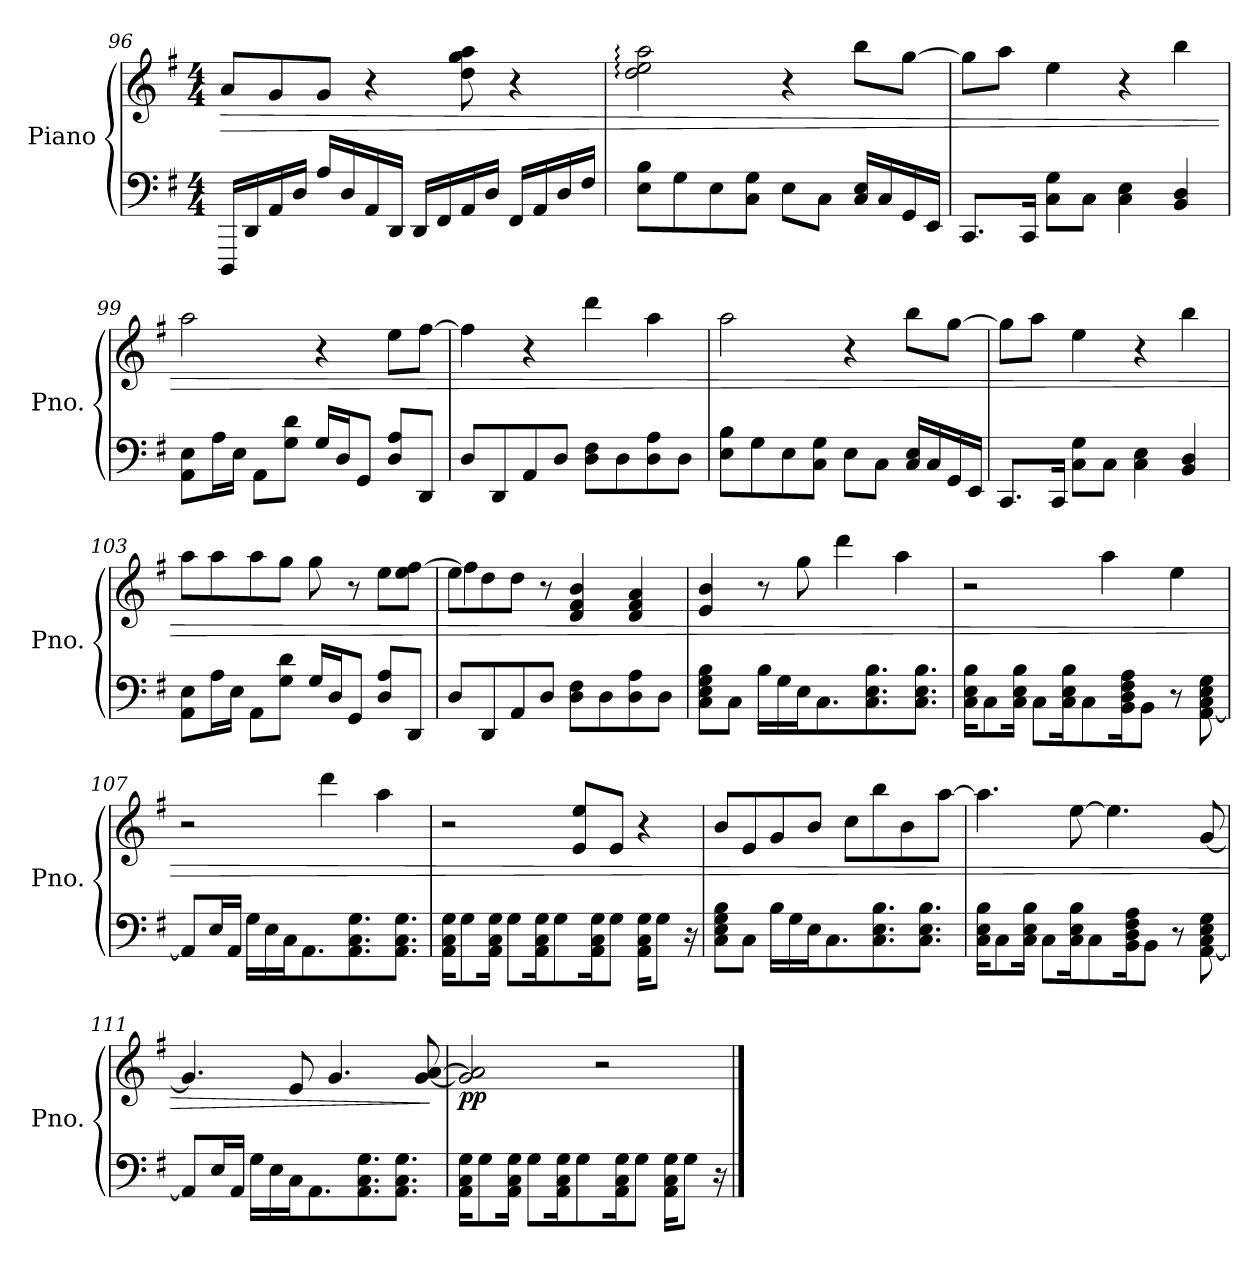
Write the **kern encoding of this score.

**kern	**kern	**dynam
*part1	*part1	*part1
*staff2	*staff1	*staff1/2
*I"Piano	*	*
*I'Pno.	*	*
!!LO:PB:g=z
*clefF4	*clefG2	*
*k[f#]	*k[f#]	*
*M4/4	*M4/4	*
=96	=96	=96
!	!	!LO:HP:b
16DDD/LL	8a/L	>
16DD/	.	.
16AA/	8g/	.
16D/JJ	.	.
16A/LL	8g/J	.
16D/	.	.
16AA/	4r	.
16DD/JJ	.	.
16DD/LL	.	.
16FF#/	.	.
16AA/	8dd\ 8gg\ 8aa\	.
16D/JJ	.	.
16FF#/LL	4r	.
16AA/	.	.
16D/	.	.
16F#/JJ	.	.
=97	=97	=97
8E\ 8B\L	2dd\: 2ee\: 2aa\:	.
8G\	.	.
8E\	.	.
8C\ 8G\J	.	.
8E\L	4r	.
8C\J	.	.
16C/ 16E/LL	8bb\L	.
16C/	.	.
16GG/	[8gg\J	.
16EE/JJ	.	.
=98	=98	=98
8.CC/L	8gg\L]	.
.	8aa\J	.
16CC/Jk	.	.
8C\ 8G\L	4ee\	.
8C\J	.	.
4C\ 4E\	4r	.
4BB/ 4D/	4bb\	.
=99	=99	=99
8AA\ 8E\L	2aa\	.
16A\L	.	.
16E\JJ	.	.
8AA\L	.	.
8G\ 8d\J	.	.
16G/LL	4r	.
16D/J	.	.
8GG/J	.	.
8D/ 8A/L	8ee\L	.
8DD/J	[8ff#\J	.
!!LO:LB:g=z
=100	=100	=100
8D/L	4ff#\]	.
8DD/	.	.
8AA/	4r	.
8D/J	.	.
8D\ 8F#\L	4ddd\	.
8D\	.	.
8D\ 8A\	4aa\	.
8D\J	.	.
=101	=101	=101
8E\ 8B\L	2aa\	.
8G\	.	.
8E\	.	.
8C\ 8G\J	.	.
8E\L	4r	.
8C\J	.	.
16C/ 16E/LL	8bb\L	.
16C/	.	.
16GG/	[8gg\J	.
16EE/JJ	.	.
=102	=102	=102
8.CC/L	8gg\L]	.
.	8aa\J	.
16CC/Jk	.	.
8C\ 8G\L	4ee\	.
8C\J	.	.
4C\ 4E\	4r	.
4BB/ 4D/	4bb\	.
=103	=103	=103
8AA\ 8E\L	8aa\L	.
16A\L	8aa\	.
16E\JJ	.	.
8AA\L	8aa\	.
8G\ 8d\J	8gg\J	.
16G/LL	8gg\	.
16D/J	.	.
8GG/J	8r	.
8D/ 8A/L	8ee\L	.
8DD/J	8ee\ [8ff#\J	.
=104	=104	=104
*	*^	*
8D/L	8ee\L	4ff#\]	.
8DD/	8dd\	.	.
8AA/	8dd\J	2.ryy	.
8D/J	8r	.	.
8D\ 8F#\L	4d/ 4f#/ 4b/	.	.
8D\	.	.	.
8D\ 8A\	4d/ 4f#/ 4a/	.	.
8D\J	.	.	.
*	*v	*v	*
!!LO:LB:g=z
=105	=105	=105
8C\ 8E\ 8G\ 8B\L	4e/ 4b/	.
8C\J	.	.
16B\LL	8r	.
16G\	.	.
16E\J	8gg\	.
8.C\	.	.
.	4ddd\	.
8.C\ 8.E\ 8.B\	.	.
.	4aa\	.
8.C\ 8.E\ 8.B\J	.	.
=106	=106	=106
16C\ 16E\ 16B\KL	2r	.
8C\	.	.
16C\ 16E\ 16B\Jk	.	.
8C\L	.	.
16C\ 16E\ 16B\K	.	.
8C\	.	.
.	4aa\	.
16BB\ 16D\ 16F#\ 16A\K	.	.
8BB\J	.	.
8r	4ee\	.
[8AA\ 8C\ 8E\ 8G\	.	.
=107	=107	=107
8AA/L]	2r	.
16E/L	.	.
16AA/JJ	.	.
16G\LL	.	.
16E\	.	.
16C\J	.	.
8.AA\	.	.
.	4ddd\	.
8.AA\ 8.C\ 8.G\	.	.
.	4aa\	.
8.AA\ 8.C\ 8.G\J	.	.
=108	=108	=108
16AA\ 16C\ 16G\KL	2r	.
8G\	.	.
16AA\ 16C\ 16G\Jk	.	.
8G\L	.	.
16AA\ 16C\ 16G\K	.	.
8G\	.	.
.	8e/ 8ee/L	.
16AA\ 16C\ 16G\K	.	.
8G\J	8e/J	.
16AA\ 16C\ 16G\KL	4r	.
8G\J	.	.
16r	.	.
!!LO:LB:g=z
=109	=109	=109
8C\ 8E\ 8G\ 8B\L	8b/L	.
8C\J	8e/	.
16B\LL	8g/	.
16G\	.	.
16E\J	8b/J	.
8.C\	.	.
.	8cc\L	.
8.C\ 8.E\ 8.B\	8bb\	.
.	8b\	.
8.C\ 8.E\ 8.B\J	.	.
.	[8aa\J	.
=110	=110	=110
16C\ 16E\ 16B\KL	4.aa\]	.
8C\	.	.
16C\ 16E\ 16B\Jk	.	.
8C\L	.	.
16C\ 16E\ 16B\K	[8ee\	.
8C\	.	.
.	4.ee\]	.
16BB\ 16D\ 16F#\ 16A\K	.	.
8BB\J	.	.
8r	.	.
[8AA\ 8C\ 8E\ 8G\	[8g/	.
=111	=111	=111
8AA/L]	4.g/]	.
16E/L	.	.
16AA/JJ	.	.
16G\LL	.	.
16E\	.	.
16C\J	8e/	.
8.AA\	.	.
.	4.g/	.
8.AA\ 8.C\ 8.G\	.	.
8.AA\ 8.C\ 8.G\J	.	.
.	[8g/ [8a/	.
.	.	]
=112	=112	=112
!	!	!LO:DY:b
16AA\ 16C\ 16G\KL	2g/] 2a/]	pp
8G\	.	.
16AA\ 16C\ 16G\Jk	.	.
8G\L	.	.
16AA\ 16C\ 16G\K	.	.
8G\	.	.
.	2r	.
16AA\ 16C\ 16G\K	.	.
8G\J	.	.
16AA\ 16C\ 16G\KL	.	.
8G\J	.	.
16r	.	.
==	==	==
*-	*-	*-
